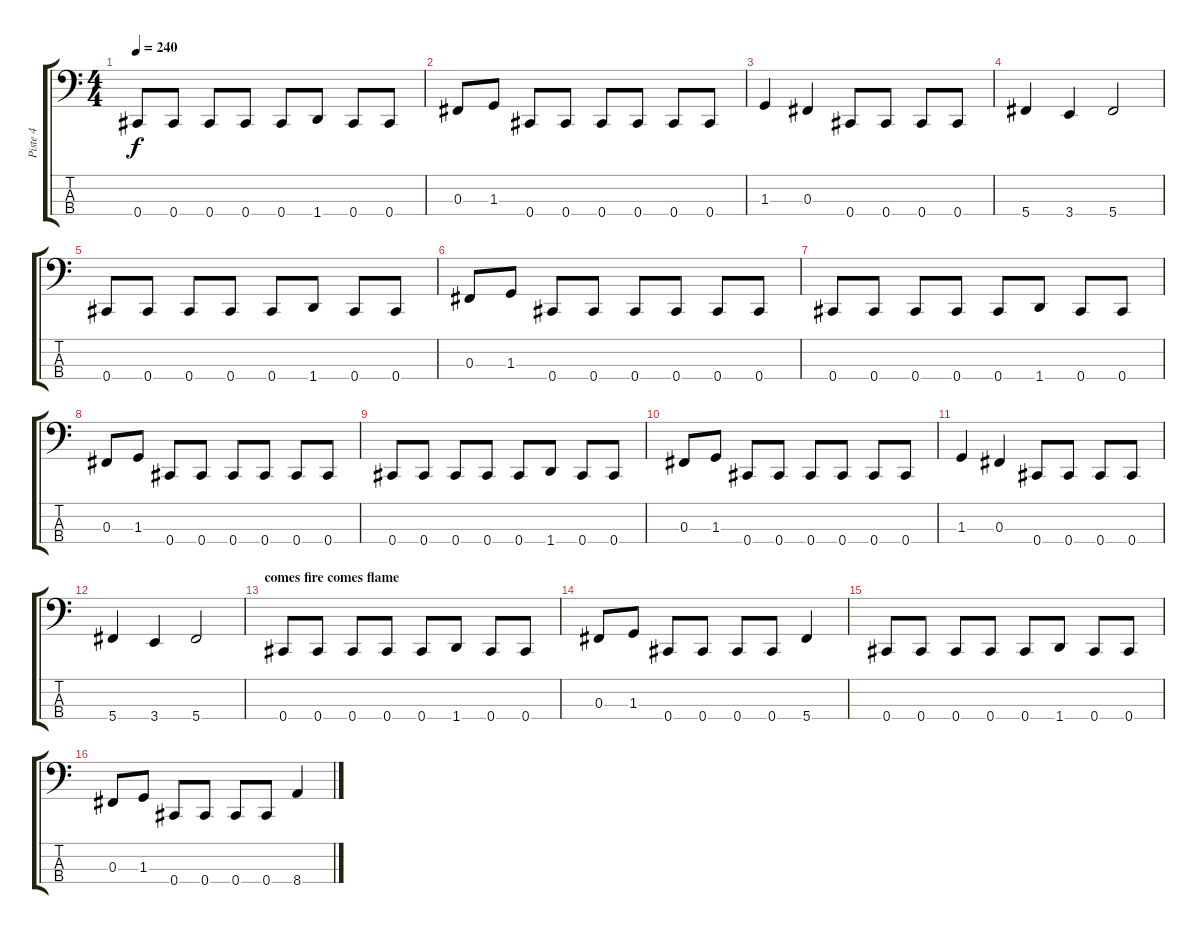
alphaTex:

\track ("Piste 4" "Piste 4") {instrument electricbassfinger}
\staff {score tabs}
\tuning (E2 B1 Gb1 Db1) {hide}
\ts (4 4)
\tempo 240
\clef f4
\ks c
0.4.8{dy f} 0.4.8 0.4.8 0.4.8 0.4.8 1.4.8 0.4.8 0.4.8 |
0.3.8 1.3.8 0.4.8 0.4.8 0.4.8 0.4.8 0.4.8 0.4.8 |
1.3.4 0.3.4 0.4.8 0.4.8 0.4.8 0.4.8 |
5.4.4 3.4.4 5.4.2 |
0.4.8 0.4.8 0.4.8 0.4.8 0.4.8 1.4.8 0.4.8 0.4.8 |
0.3.8 1.3.8 0.4.8 0.4.8 0.4.8 0.4.8 0.4.8 0.4.8 |
0.4.8 0.4.8 0.4.8 0.4.8 0.4.8 1.4.8 0.4.8 0.4.8 |
0.3.8 1.3.8 0.4.8 0.4.8 0.4.8 0.4.8 0.4.8 0.4.8 |
0.4.8 0.4.8 0.4.8 0.4.8 0.4.8 1.4.8 0.4.8 0.4.8 |
0.3.8 1.3.8 0.4.8 0.4.8 0.4.8 0.4.8 0.4.8 0.4.8 |
1.3.4 0.3.4 0.4.8 0.4.8 0.4.8 0.4.8 |
5.4.4 3.4.4 5.4.2 |
\section ("" "comes fire comes flame")
0.4.8 0.4.8 0.4.8 0.4.8 0.4.8 1.4.8 0.4.8 0.4.8 |
0.3.8 1.3.8 0.4.8 0.4.8 0.4.8 0.4.8 5.4.4 |
0.4.8 0.4.8 0.4.8 0.4.8 0.4.8 1.4.8 0.4.8 0.4.8 |
0.3.8 1.3.8 0.4.8 0.4.8 0.4.8 0.4.8 8.4.4
